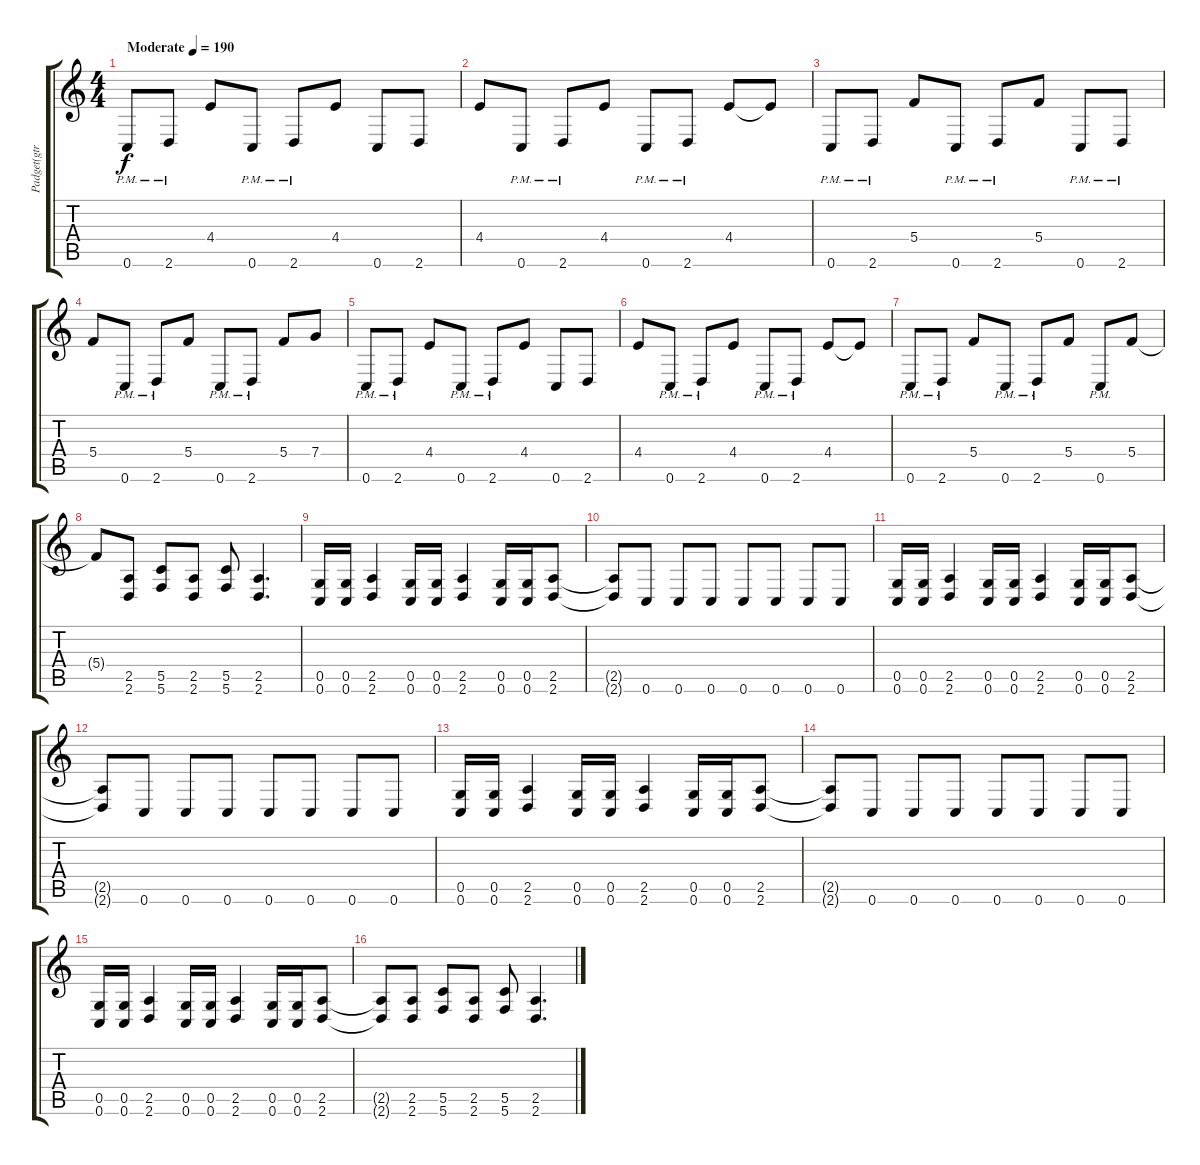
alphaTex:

\track ("Padget(gtr.1)" "Padget(gtr") {instrument distortionguitar}
\staff {score tabs}
\tuning (D4 A3 F3 C3 G2 C2) {hide}
\ts (4 4)
\tempo (190 "Moderate")
\clef g2
\ks c
0.6{pm}.8{dy f instrument distortionguitar} 2.6{pm}.8 4.4.8 0.6{pm}.8 2.6{pm}.8 4.4.8 0.6.8 2.6.8 |
4.4.8 0.6{pm}.8 2.6{pm}.8 4.4.8 0.6{pm}.8 2.6{pm}.8 4.4.8 4.4{t}.8 |
0.6{pm}.8 2.6{pm}.8 5.4.8 0.6{pm}.8 2.6{pm}.8 5.4.8 0.6{pm}.8 2.6{pm}.8 |
5.4.8 0.6{pm}.8 2.6{pm}.8 5.4.8 0.6{pm}.8 2.6{pm}.8 5.4.8 7.4.8 |
0.6{pm}.8 2.6{pm}.8 4.4.8 0.6{pm}.8 2.6{pm}.8 4.4.8 0.6.8 2.6.8 |
4.4.8 0.6{pm}.8 2.6{pm}.8 4.4.8 0.6{pm}.8 2.6{pm}.8 4.4.8 4.4{t}.8 |
0.6{pm}.8 2.6{pm}.8 5.4.8 0.6{pm}.8 2.6{pm}.8 5.4.8 0.6{pm}.8 5.4.8 |
5.4{t}.8 (2.5 2.6).8 (5.5 5.6).8 (2.5 2.6).8 (5.5 5.6).8 (2.5 2.6).4{d} |
(0.5 0.6).16 (0.5 0.6).16 (2.5 2.6).4 (0.5 0.6).16 (0.5 0.6).16 (2.5 2.6).4 (0.5 0.6).16 (0.5 0.6).16 (2.5 2.6).8 |
(2.5{t} 2.6{t}).8 0.6.8 0.6.8 0.6.8 0.6.8 0.6.8 0.6.8 0.6.8 |
(0.5 0.6).16 (0.5 0.6).16 (2.5 2.6).4 (0.5 0.6).16 (0.5 0.6).16 (2.5 2.6).4 (0.5 0.6).16 (0.5 0.6).16 (2.5 2.6).8 |
(2.5{t} 2.6{t}).8 0.6.8 0.6.8 0.6.8 0.6.8 0.6.8 0.6.8 0.6.8 |
(0.5 0.6).16 (0.5 0.6).16 (2.5 2.6).4 (0.5 0.6).16 (0.5 0.6).16 (2.5 2.6).4 (0.5 0.6).16 (0.5 0.6).16 (2.5 2.6).8 |
(2.5{t} 2.6{t}).8 0.6.8 0.6.8 0.6.8 0.6.8 0.6.8 0.6.8 0.6.8 |
(0.5 0.6).16 (0.5 0.6).16 (2.5 2.6).4 (0.5 0.6).16 (0.5 0.6).16 (2.5 2.6).4 (0.5 0.6).16 (0.5 0.6).16 (2.5 2.6).8 |
(2.5{t} 2.6{t}).8 (2.5 2.6).8 (5.5 5.6).8 (2.5 2.6).8 (5.5 5.6).8 (2.5 2.6).4{d}
